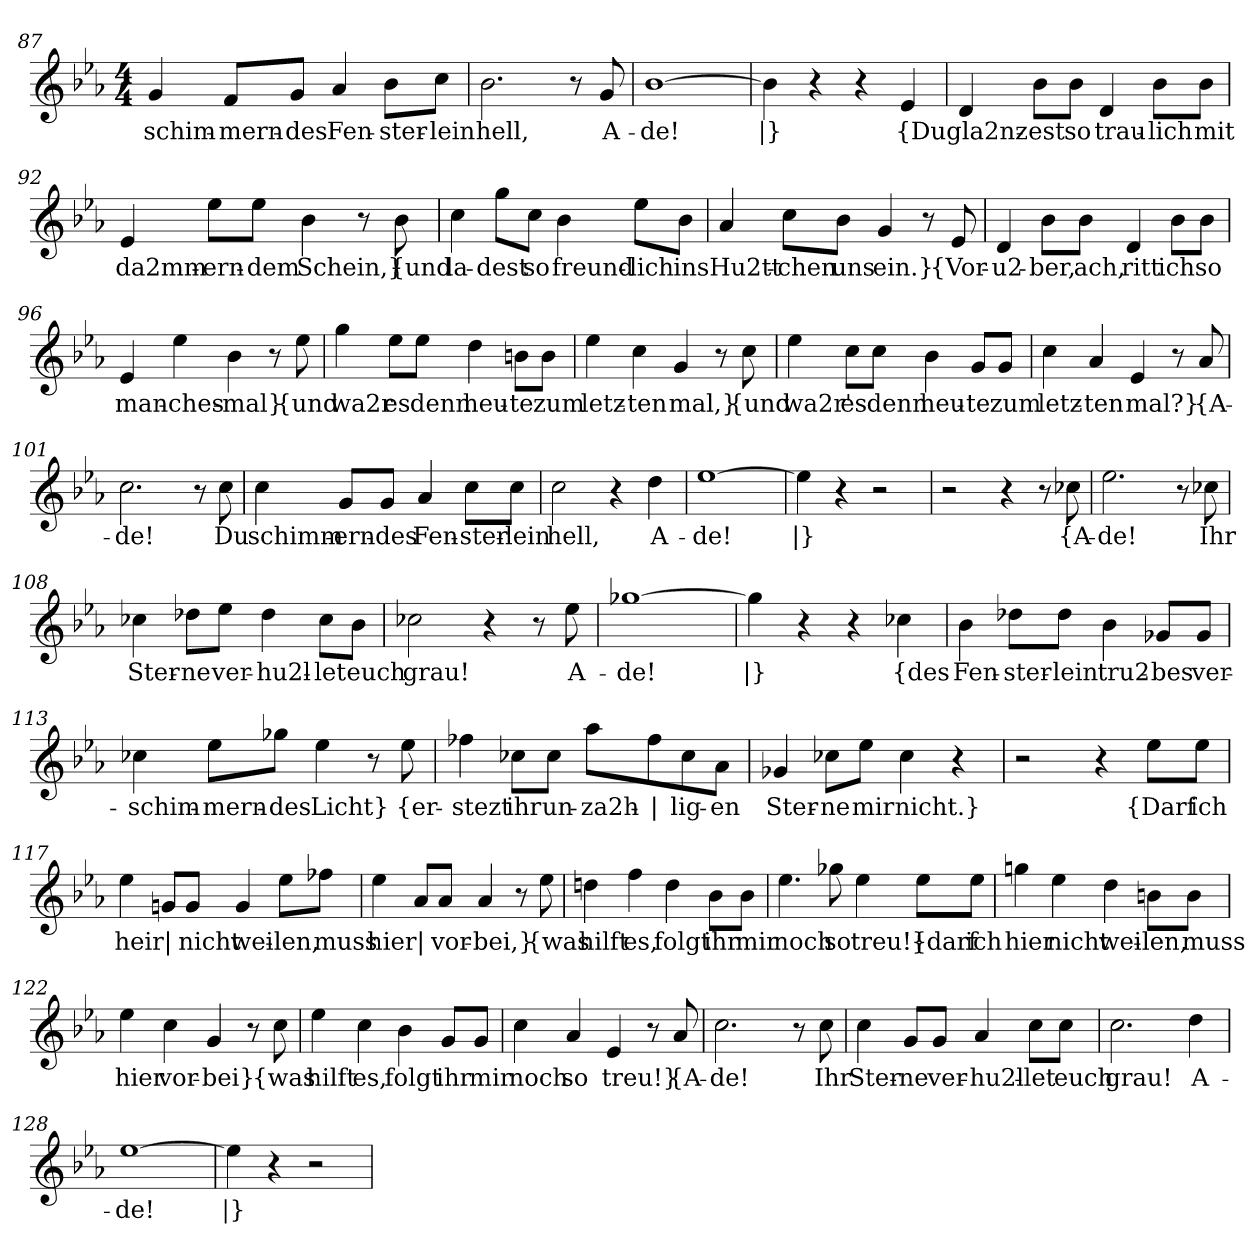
**kern	**text
*part1	*part1
*staff1	*staff1
!!LO:LB:g=z
*clefG2	*
*k[b-e-a-]	*
*M4/4	*
=87	=87
!	!LO:LY:b
4g/	schim-
!	!LO:LY:b
8f/L	-mern-
!	!LO:LY:b
8g/J	-des
!	!LO:LY:b
4a-/	Fen-
!	!LO:LY:b
8b-\L	-ster-
!	!LO:LY:b
8cc\J	-lein
=88	=88
!	!LO:LY:b
2.b-\	hell,
8r	.
!	!LO:LY:b
8g/	A-
=89	=89
!	!LO:LY:b
[1b-	-de!
=90	=90
!	!LO:LY:b
4b-\]	|}
4r	.
4r	.
!	!LO:LY:b
4e-/	{Du
=91	=91
!	!LO:LY:b
4d/	gla2nz-
!	!LO:LY:b
8b-\L	-est
!	!LO:LY:b
8b-\J	so
!	!LO:LY:b
4d/	trau-
!	!LO:LY:b
8b-\L	-lich
!	!LO:LY:b
8b-\J	mit
!!LO:PB:g=z
=92	=92
!	!LO:LY:b
4e-/	da2mm-
!	!LO:LY:b
8ee-\L	-ern-
!	!LO:LY:b
8ee-\J	-dem
!	!LO:LY:b
4b-\	Schein,}
8r	.
!	!LO:LY:b
8b-\	{und
=93	=93
!	!LO:LY:b
4cc\	la-
!	!LO:LY:b
8gg\L	-dest
!	!LO:LY:b
8cc\J	so
!	!LO:LY:b
4b-\	freund-
!	!LO:LY:b
8ee-\L	-lich
!	!LO:LY:b
8b-\J	ins
=94	=94
!	!LO:LY:b
4a-/	Hu2tt-
!	!LO:LY:b
8cc\L	-chen
!	!LO:LY:b
8b-\J	uns
!	!LO:LY:b
4g/	ein.}
8r	.
!	!LO:LY:b
8e-/	{Vor-
!!LO:LB:g=z
=95	=95
!	!LO:LY:b
4d/	-u2-
!	!LO:LY:b
8b-\L	-ber,
!	!LO:LY:b
8b-\J	ach,
!	!LO:LY:b
4d/	ritt
!	!LO:LY:b
8b-\L	ich
!	!LO:LY:b
8b-\J	so
=96	=96
!	!LO:LY:b
4e-/	man-
!	!LO:LY:b
4ee-\	-ches-
!	!LO:LY:b
4b-\	-mal}
8r	.
!	!LO:LY:b
8ee-\	{und
=97	=97
!	!LO:LY:b
4gg\	wa2r
!	!LO:LY:b
8ee-\L	es
!	!LO:LY:b
8ee-\J	denn
!	!LO:LY:b
4dd\	heu-
!	!LO:LY:b
8bn\L	-te
!	!LO:LY:b
8b\J	zum
=98	=98
!	!LO:LY:b
4ee-\	letz-
!	!LO:LY:b
4cc\	-ten
!	!LO:LY:b
4g/	mal,}
8r	.
!	!LO:LY:b
8cc\	{und
!!LO:LB:g=z
=99	=99
!	!LO:LY:b
4ee-\	wa2r'
!	!LO:LY:b
8cc\L	es
!	!LO:LY:b
8cc\J	denn
!	!LO:LY:b
4b-\	heu-
!	!LO:LY:b
8g/L	-te
!	!LO:LY:b
8g/J	zum
=100	=100
!	!LO:LY:b
4cc\	letz-
!	!LO:LY:b
4a-/	-ten
!	!LO:LY:b
4e-/	mal?}
8r	.
!	!LO:LY:b
8a-/	{A-
=101	=101
!	!LO:LY:b
2.cc\	-de!
8r	.
!	!LO:LY:b
8cc\	Du
=102	=102
!	!LO:LY:b
4cc\	schimm-
!	!LO:LY:b
8g/L	-ern-
!	!LO:LY:b
8g/J	-des
!	!LO:LY:b
4a-/	Fen-
!	!LO:LY:b
8cc\L	-ster-
!	!LO:LY:b
8cc\J	-lein
!!LO:LB:g=z
=103	=103
!	!LO:LY:b
2cc\	hell,
4r	.
!	!LO:LY:b
4dd\	A-
=104	=104
!	!LO:LY:b
[1ee-	-de!
=105	=105
!	!LO:LY:b
4ee-\]	|}
4r	.
2r	.
=106	=106
2r	.
4r	.
8r	.
!	!LO:LY:b
8cc-X\	{A-
=107	=107
!	!LO:LY:b
2.ee-\	-de!
8r	.
!	!LO:LY:b
8cc-X\	Ihr
=108	=108
!	!LO:LY:b
4cc-X\	Ster-
!	!LO:LY:b
8dd-X\L	-ne
!	!LO:LY:b
8ee-\J	ver-
!	!LO:LY:b
4dd-\	-hu2l-
!	!LO:LY:b
8cc-\L	-let
!	!LO:LY:b
8b-\J	euch
=109	=109
!	!LO:LY:b
2cc-X\	grau!
4r	.
8r	.
!	!LO:LY:b
8ee-\	A-
=110	=110
!	!LO:LY:b
[1gg-X	-de!
!!LO:LB:g=z
=111	=111
!	!LO:LY:b
4gg-\]	|}
4r	.
4r	.
!	!LO:LY:b
4cc-X\	{des
=112	=112
!	!LO:LY:b
4b-\	Fen-
!	!LO:LY:b
8dd-X\L	-ster-
!	!LO:LY:b
8dd-\J	-lein
!	!LO:LY:b
4b-\	tru2-
!	!LO:LY:b
8g-X/L	-bes
!	!LO:LY:b
8g-/J	ver-
=113	=113
!	!LO:LY:b
4cc-X\	-schim-
!	!LO:LY:b
8ee-\L	-mern-
!	!LO:LY:b
8gg-X\J	-des
!	!LO:LY:b
4ee-\	Licht}
8r	.
!	!LO:LY:b
8ee-\	{er-
!!LO:LB:g=z
=114	=114
!	!LO:LY:b
4ff-X\	-stezt
!	!LO:LY:b
8cc-X\L	ihr
!	!LO:LY:b
8cc-\J	un-
!	!LO:LY:b
8aa-\L	-za2h-
!	!LO:LY:b
8ff-\	|
!	!LO:LY:b
8cc-\	-lig-
!	!LO:LY:b
8a-\J	-en
=115	=115
!	!LO:LY:b
4g-X/	Ster-
!	!LO:LY:b
8cc-X\L	-ne
!	!LO:LY:b
8ee-\J	mir
!	!LO:LY:b
4cc-\	nicht.}
4r	.
=116	=116
2r	.
4r	.
!	!LO:LY:b
8ee-\L	{Darf
!	!LO:LY:b
8ee-\J	ich
=117	=117
!	!LO:LY:b
4ee-\	heir
!	!LO:LY:b
8gn/L	|
!	!LO:LY:b
8g/J	nicht
!	!LO:LY:b
4g/	wei-
!	!LO:LY:b
8ee-\L	-len,
!	!LO:LY:b
8ff-X\J	muss
!!LO:LB:g=z
=118	=118
!	!LO:LY:b
4ee-\	hier
!	!LO:LY:b
8a-/L	|
!	!LO:LY:b
8a-/J	vor-
!	!LO:LY:b
4a-/	-bei,}
8r	.
!	!LO:LY:b
8ee-\	{was
=119	=119
!	!LO:LY:b
4ddn\	hilft
!	!LO:LY:b
4ff\	es,
!	!LO:LY:b
4dd\	folgt
!	!LO:LY:b
8b-\L	ihr
!	!LO:LY:b
8b-\J	mir
=120	=120
!	!LO:LY:b
4.ee-\	noch
!	!LO:LY:b
8gg-X\	so
!	!LO:LY:b
4ee-\	treu!}
!	!LO:LY:b
8ee-\L	{darf
!	!LO:LY:b
8ee-\J	ich
=121	=121
!	!LO:LY:b
4ggn\	hier
!	!LO:LY:b
4ee-\	nicht
!	!LO:LY:b
4dd\	wei-
!	!LO:LY:b
8bn\L	-len,
!	!LO:LY:b
8b\J	muss
!!LO:LB:g=z
=122	=122
!	!LO:LY:b
4ee-\	hier
!	!LO:LY:b
4cc\	vor-
!	!LO:LY:b
4g/	-bei}
8r	.
!	!LO:LY:b
8cc\	{was
=123	=123
!	!LO:LY:b
4ee-\	hilft
!	!LO:LY:b
4cc\	es,
!	!LO:LY:b
4b-\	folgt
!	!LO:LY:b
8g/L	ihr
!	!LO:LY:b
8g/J	mir
=124	=124
!	!LO:LY:b
4cc\	noch
!	!LO:LY:b
4a-/	so
!	!LO:LY:b
4e-/	treu!}
8r	.
!	!LO:LY:b
8a-/	{A-
=125	=125
!	!LO:LY:b
2.cc\	de!
8r	.
!	!LO:LY:b
8cc\	Ihr
!!LO:LB:g=z
=126	=126
!	!LO:LY:b
4cc\	Ster-
!	!LO:LY:b
8g/L	-ne
!	!LO:LY:b
8g/J	ver-
!	!LO:LY:b
4a-/	-hu2l-
!	!LO:LY:b
8cc\L	-let
!	!LO:LY:b
8cc\J	euch
=127	=127
!	!LO:LY:b
2.cc\	grau!
!	!LO:LY:b
4dd\	A-
=128	=128
!	!LO:LY:b
[1ee-	-de!
=129	=129
!	!LO:LY:b
4ee-\]	|}
4r	.
2r	.
=	=
*-	*-
